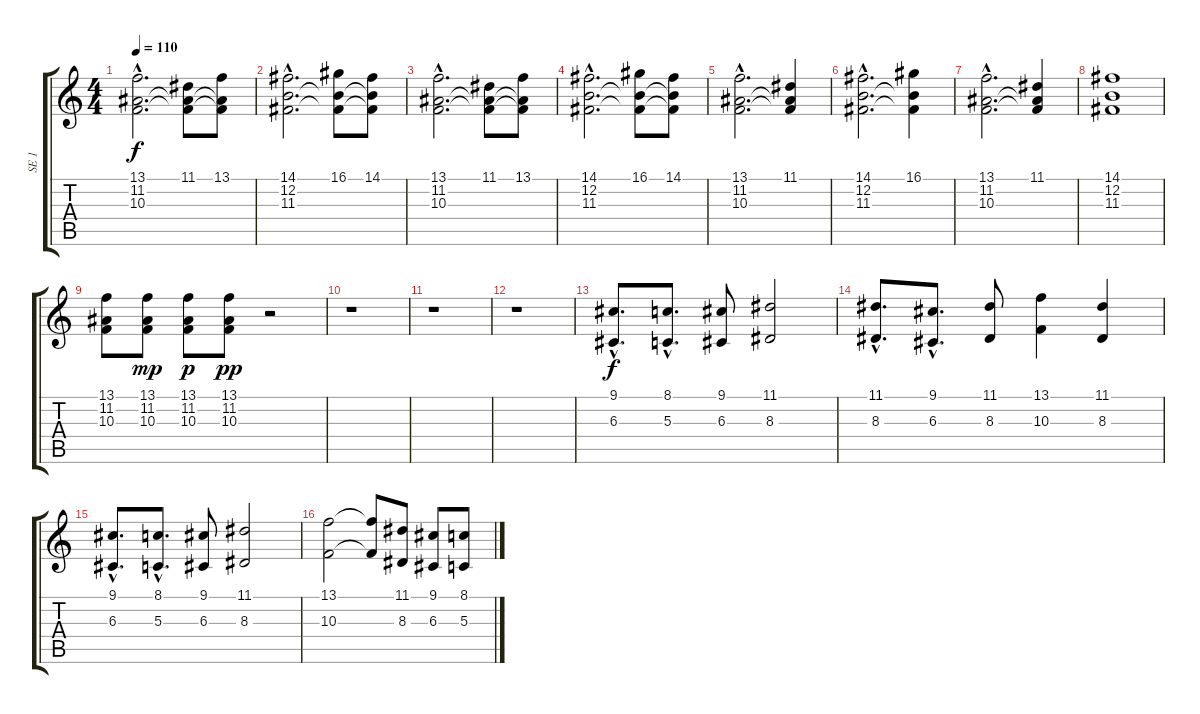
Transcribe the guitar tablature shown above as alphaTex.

\track ("SE 1" "SE 1") {instrument stringensemble1}
\staff {score tabs}
\tuning (E4 B3 G3 D3 A2 E2) {hide}
\ts (4 4)
\tempo 110
\clef g2
\ks c
(13.1{hac} 11.2{hac} 10.3{hac}).2{d dy f} (11.1 11.2{t} 10.3{t}).8 (13.1 11.2{t} 10.3{t}).8 |
(14.1{hac} 12.2{hac} 11.3{hac}).2{d} (16.1 12.2{t} 11.3{t}).8 (14.1 12.2{t} 11.3{t}).8 |
(13.1{hac} 11.2{hac} 10.3{hac}).2{d} (11.1 11.2{t} 10.3{t}).8 (13.1 11.2{t} 10.3{t}).8 |
(14.1{hac} 12.2{hac} 11.3{hac}).2{d} (16.1 12.2{t} 11.3{t}).8 (14.1 12.2{t} 11.3{t}).8 |
(13.1{hac} 11.2{hac} 10.3{hac}).2{d} (11.1 11.2{t} 10.3{t}).4 |
(14.1{hac} 12.2{hac} 11.3{hac}).2{d} (16.1 12.2{t} 11.3{t}).4 |
(13.1{hac} 11.2{hac} 10.3{hac}).2{d} (11.1 11.2{t} 10.3{t}).4 |
(14.1 12.2 11.3).1 |
(13.1 11.2 10.3).8 (13.1 11.2 10.3).8{dy mp} (13.1 11.2 10.3).8{dy p} (13.1 11.2 10.3).8{dy pp} r.2 |
r.1 |
r.1 |
r.1 |
\section ("" "")
(9.1{hac} 6.3{hac}).8{d dy f volume 10} (8.1{hac} 5.3{hac}).8{d} (9.1 6.3).8 (11.1 8.3).2 |
(11.1{hac} 8.3{hac}).8{d} (9.1{hac} 6.3{hac}).8{d} (11.1 8.3).8 (13.1 10.3).4 (11.1 8.3).4 |
(9.1{hac} 6.3{hac}).8{d} (8.1{hac} 5.3{hac}).8{d} (9.1 6.3).8 (11.1 8.3).2 |
(13.1 10.3).2 (13.1{t} 10.3{t}).8 (11.1 8.3).8 (9.1 6.3).8 (8.1 5.3).8
